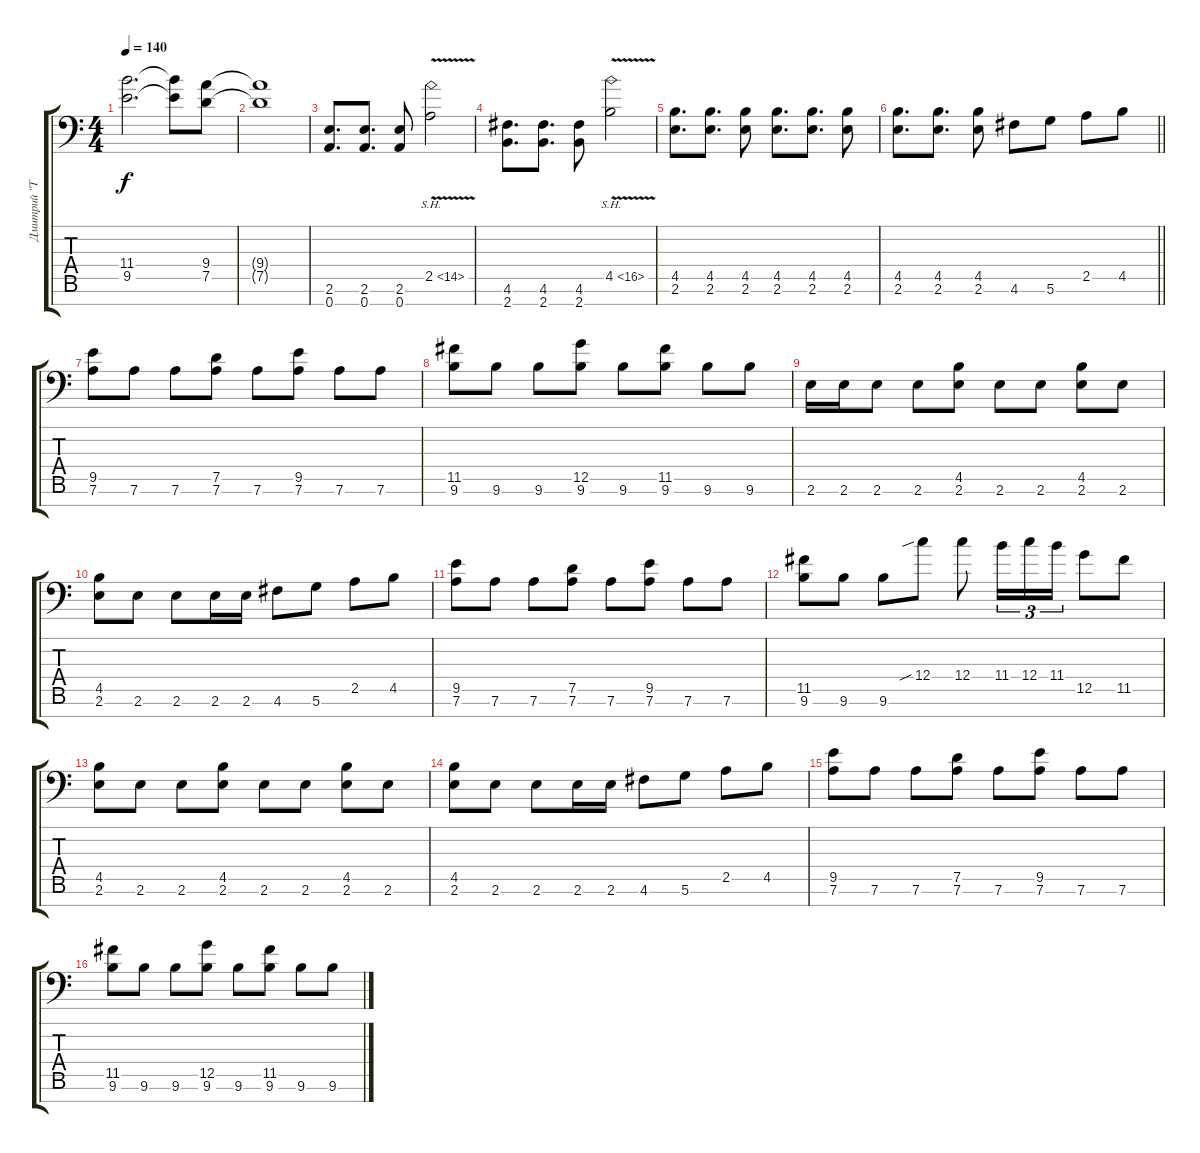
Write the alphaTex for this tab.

\track ("Дмитрий \"Terris\" Процко" "Дмитрий \"T") {instrument distortionguitar}
\staff {score tabs}
\tuning (D4 A3 F3 C3 G2 D2 A1) {hide}
\ts (4 4)
\tempo 140
\clef f4
\ks c
(11.4 9.5).2{d dy f} (11.4{t} 9.5{t}).8 (9.4 7.5).8 |
(9.4{t} 7.5{t}).1 |
(2.6 0.7).8{d} (2.6 0.7).8{d} (2.6 0.7).8 2.5{sh 12 v}.2 |
(4.6 2.7).8{d} (4.6 2.7).8{d} (4.6 2.7).8 4.5{sh 12 v}.2 |
(4.5 2.6).8{d} (4.5 2.6).8{d} (4.5 2.6).8 (4.5 2.6).8{d} (4.5 2.6).8{d} (4.5 2.6).8 |
\barLineRight lightlight
(4.5 2.6).8{d} (4.5 2.6).8{d} (4.5 2.6).8 4.6.8 5.6.8 2.5.8 4.5.8 |
(9.5 7.6).8 7.6.8 7.6.8 (7.5 7.6).8 7.6.8 (9.5 7.6).8 7.6.8 7.6.8 |
(11.5 9.6).8 9.6.8 9.6.8 (12.5 9.6).8 9.6.8 (11.5 9.6).8 9.6.8 9.6.8 |
2.6.16 2.6.16 2.6.8 2.6.8 (4.5 2.6).8 2.6.8 2.6.8 (4.5 2.6).8 2.6.8 |
(4.5 2.6).8 2.6.8 2.6.8 2.6.16 2.6.16 4.6.8 5.6.8 2.5.8 4.5.8 |
(9.5 7.6).8 7.6.8 7.6.8 (7.5 7.6).8 7.6.8 (9.5 7.6).8 7.6.8 7.6.8 |
(11.5 9.6).8 9.6.8 9.6.8 12.4{sib}.8 12.4.8 11.4.16{tu (3 2)} 12.4.16{tu (3 2)} 11.4.16{tu (3 2)} 12.5.8 11.5.8 |
(4.5 2.6).8 2.6.8 2.6.8 (4.5 2.6).8 2.6.8 2.6.8 (4.5 2.6).8 2.6.8 |
(4.5 2.6).8 2.6.8 2.6.8 2.6.16 2.6.16 4.6.8 5.6.8 2.5.8 4.5.8 |
(9.5 7.6).8 7.6.8 7.6.8 (7.5 7.6).8 7.6.8 (9.5 7.6).8 7.6.8 7.6.8 |
(11.5 9.6).8 9.6.8 9.6.8 (12.5 9.6).8 9.6.8 (11.5 9.6).8 9.6.8 9.6.8
